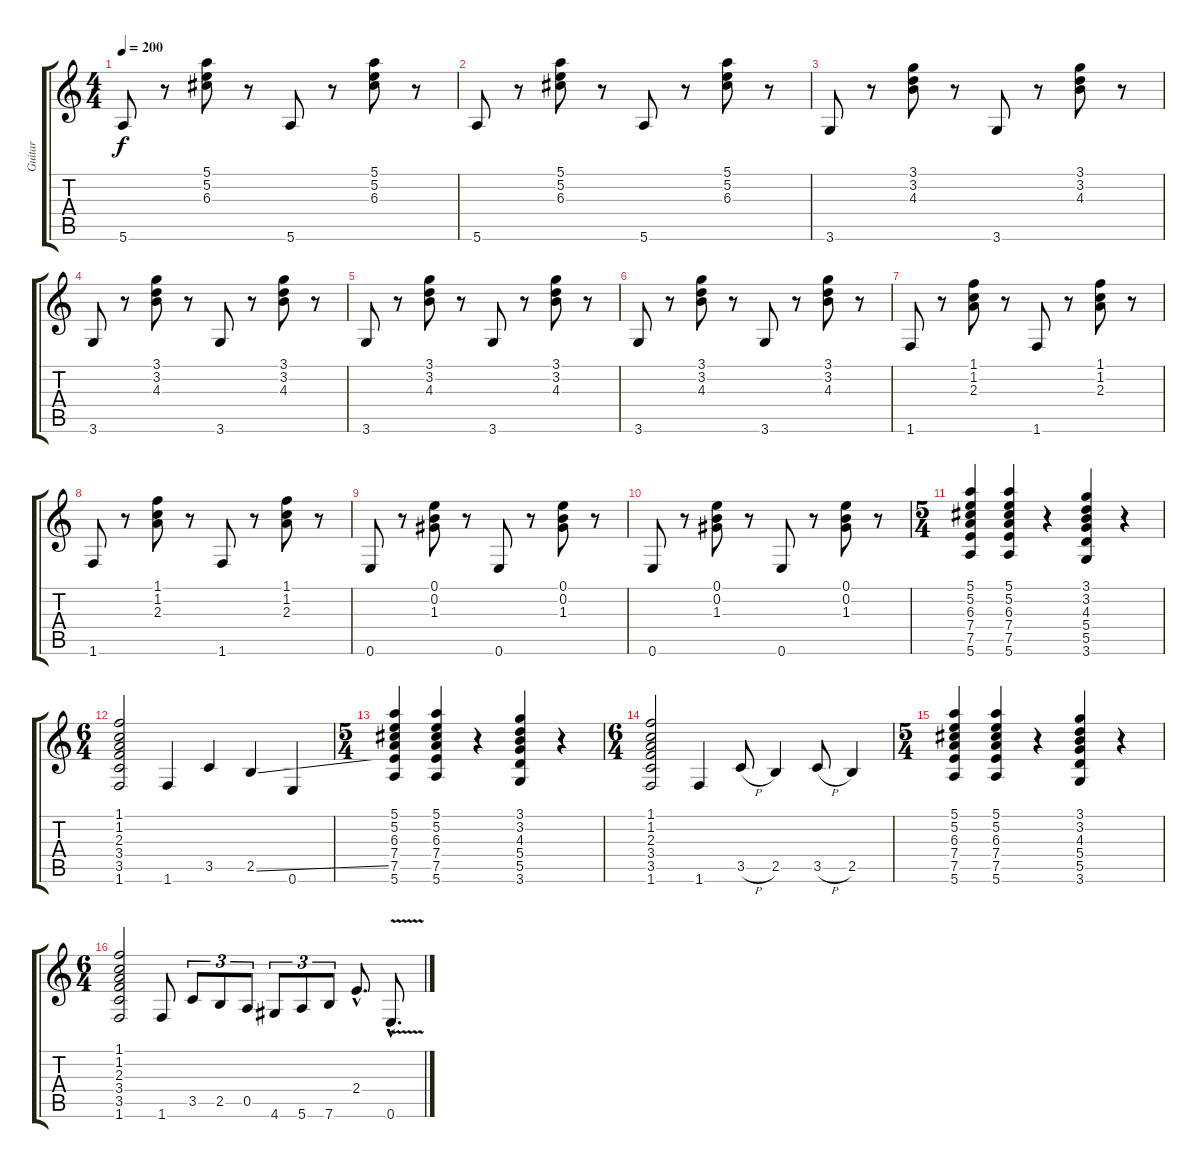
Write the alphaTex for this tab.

\track ("Guitar" "Guitar") {instrument acousticguitarsteel}
\staff {score tabs}
\tuning (E4 B3 G3 D3 A2 E2) {hide}
\ts (4 4)
\tempo 200
\clef g2
\ks c
5.6.8{dy f} r.8 (5.1 5.2 6.3).8 r.8 5.6.8 r.8 (5.1 5.2 6.3).8 r.8 |
5.6.8 r.8 (5.1 5.2 6.3).8 r.8 5.6.8 r.8 (5.1 5.2 6.3).8 r.8 |
3.6.8 r.8 (3.1 3.2 4.3).8 r.8 3.6.8 r.8 (3.1 3.2 4.3).8 r.8 |
3.6.8 r.8 (3.1 3.2 4.3).8 r.8 3.6.8 r.8 (3.1 3.2 4.3).8 r.8 |
3.6.8 r.8 (3.1 3.2 4.3).8 r.8 3.6.8 r.8 (3.1 3.2 4.3).8 r.8 |
3.6.8 r.8 (3.1 3.2 4.3).8 r.8 3.6.8 r.8 (3.1 3.2 4.3).8 r.8 |
1.6.8 r.8 (1.1 1.2 2.3).8 r.8 1.6.8 r.8 (1.1 1.2 2.3).8 r.8 |
1.6.8 r.8 (1.1 1.2 2.3).8 r.8 1.6.8 r.8 (1.1 1.2 2.3).8 r.8 |
0.6.8 r.8 (0.1 0.2 1.3).8 r.8 0.6.8 r.8 (0.1 0.2 1.3).8 r.8 |
0.6.8 r.8 (0.1 0.2 1.3).8 r.8 0.6.8 r.8 (0.1 0.2 1.3).8 r.8 |
\ts (5 4)
(5.1 5.2 6.3 7.4 7.5 5.6).4 (5.1 5.2 6.3 7.4 7.5 5.6).4 r.4 (3.1 3.2 4.3 5.4 5.5 3.6).4 r.4 |
\ts (6 4)
(1.1 1.2 2.3 3.4 3.5 1.6).2 1.6.4 3.5.4 2.5{ss}.4 0.6.4 |
\ts (5 4)
(5.1 5.2 6.3 7.4 7.5 5.6).4 (5.1 5.2 6.3 7.4 7.5 5.6).4 r.4 (3.1 3.2 4.3 5.4 5.5 3.6).4 r.4 |
\ts (6 4)
(1.1 1.2 2.3 3.4 3.5 1.6).2 1.6.4 3.5{h}.8 2.5.4 3.5{h}.8 2.5.4 |
\ts (5 4)
(5.1 5.2 6.3 7.4 7.5 5.6).4 (5.1 5.2 6.3 7.4 7.5 5.6).4 r.4 (3.1 3.2 4.3 5.4 5.5 3.6).4 r.4 |
\ts (6 4)
(1.1 1.2 2.3 3.4 3.5 1.6).2 1.6.8 3.5.8{tu (3 2)} 2.5.8{tu (3 2)} 0.5.8{tu (3 2)} 4.6.8{tu (3 2)} 5.6.8{tu (3 2)} 7.6.8{tu (3 2)} 2.4{hac}.8{d} 0.6{v hac}.8{d}
